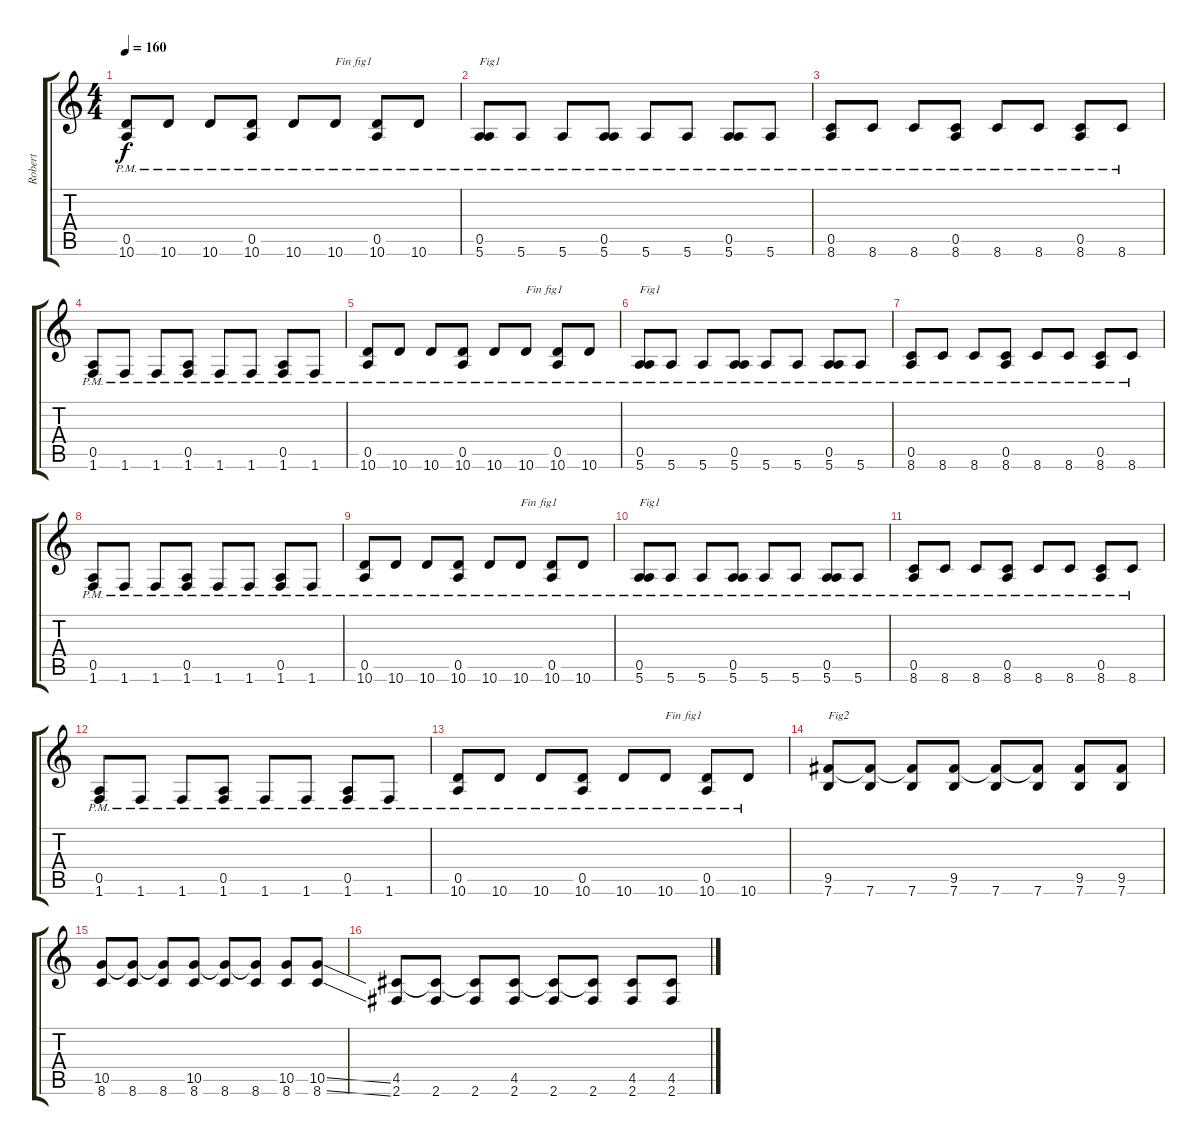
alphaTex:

\track ("Robert" "Robert") {instrument electricguitarclean}
\staff {score tabs}
\tuning (E4 B3 G3 D3 A2 E2) {hide}
\ts (4 4)
\tempo 160
\clef g2
\ks c
(0.5{pm} 10.6).8{dy f} 10.6{pm}.8 10.6{pm}.8 (0.5{pm} 10.6).8 10.6{pm}.8 10.6{pm}.8{txt "Fin fig1"} (0.5{pm} 10.6).8 10.6{pm}.8 |
(0.5{pm} 5.6).8{txt "Fig1"} 5.6{pm}.8 5.6{pm}.8 (0.5{pm} 5.6).8 5.6{pm}.8 5.6{pm}.8 (0.5{pm} 5.6).8 5.6{pm}.8 |
(0.5{pm} 8.6).8 8.6{pm}.8 8.6{pm}.8 (0.5{pm} 8.6).8 8.6{pm}.8 8.6{pm}.8 (0.5{pm} 8.6).8 8.6{pm}.8 |
(0.5{pm} 1.6).8 1.6{pm}.8 1.6{pm}.8 (0.5{pm} 1.6).8 1.6{pm}.8 1.6{pm}.8 (0.5{pm} 1.6).8 1.6{pm}.8 |
(0.5{pm} 10.6).8 10.6{pm}.8 10.6{pm}.8 (0.5{pm} 10.6).8 10.6{pm}.8 10.6{pm}.8{txt "Fin fig1"} (0.5{pm} 10.6).8 10.6{pm}.8 |
(0.5{pm} 5.6).8{txt "Fig1"} 5.6{pm}.8 5.6{pm}.8 (0.5{pm} 5.6).8 5.6{pm}.8 5.6{pm}.8 (0.5{pm} 5.6).8 5.6{pm}.8 |
(0.5{pm} 8.6).8 8.6{pm}.8 8.6{pm}.8 (0.5{pm} 8.6).8 8.6{pm}.8 8.6{pm}.8 (0.5{pm} 8.6).8 8.6{pm}.8 |
(0.5{pm} 1.6).8 1.6{pm}.8 1.6{pm}.8 (0.5{pm} 1.6).8 1.6{pm}.8 1.6{pm}.8 (0.5{pm} 1.6).8 1.6{pm}.8 |
(0.5{pm} 10.6).8 10.6{pm}.8 10.6{pm}.8 (0.5{pm} 10.6).8 10.6{pm}.8 10.6{pm}.8{txt "Fin fig1"} (0.5{pm} 10.6).8 10.6{pm}.8 |
(0.5{pm} 5.6).8{txt "Fig1"} 5.6{pm}.8 5.6{pm}.8 (0.5{pm} 5.6).8 5.6{pm}.8 5.6{pm}.8 (0.5{pm} 5.6).8 5.6{pm}.8 |
(0.5{pm} 8.6).8 8.6{pm}.8 8.6{pm}.8 (0.5{pm} 8.6).8 8.6{pm}.8 8.6{pm}.8 (0.5{pm} 8.6).8 8.6{pm}.8 |
(0.5{pm} 1.6).8 1.6{pm}.8 1.6{pm}.8 (0.5{pm} 1.6).8 1.6{pm}.8 1.6{pm}.8 (0.5{pm} 1.6).8 1.6{pm}.8 |
(0.5{pm} 10.6).8 10.6{pm}.8 10.6{pm}.8 (0.5{pm} 10.6).8 10.6{pm}.8 10.6{pm}.8{txt "Fin fig1"} (0.5{pm} 10.6).8 10.6{pm}.8 |
(9.5 7.6).8{txt "Fig2"} (9.5{t} 7.6).8 (9.5{t} 7.6).8 (9.5 7.6).8 (9.5{t} 7.6).8 (9.5{t} 7.6).8 (9.5 7.6).8 (9.5 7.6).8 |
(10.5 8.6).8 (10.5{t} 8.6).8 (10.5{t} 8.6).8 (10.5 8.6).8 (10.5{t} 8.6).8 (10.5{t} 8.6).8 (10.5 8.6).8 (10.5{ss} 8.6{ss}).8 |
(4.5 2.6).8 (4.5{t} 2.6).8 (4.5{t} 2.6).8 (4.5 2.6).8 (4.5{t} 2.6).8 (4.5{t} 2.6).8 (4.5 2.6).8 (4.5 2.6).8
